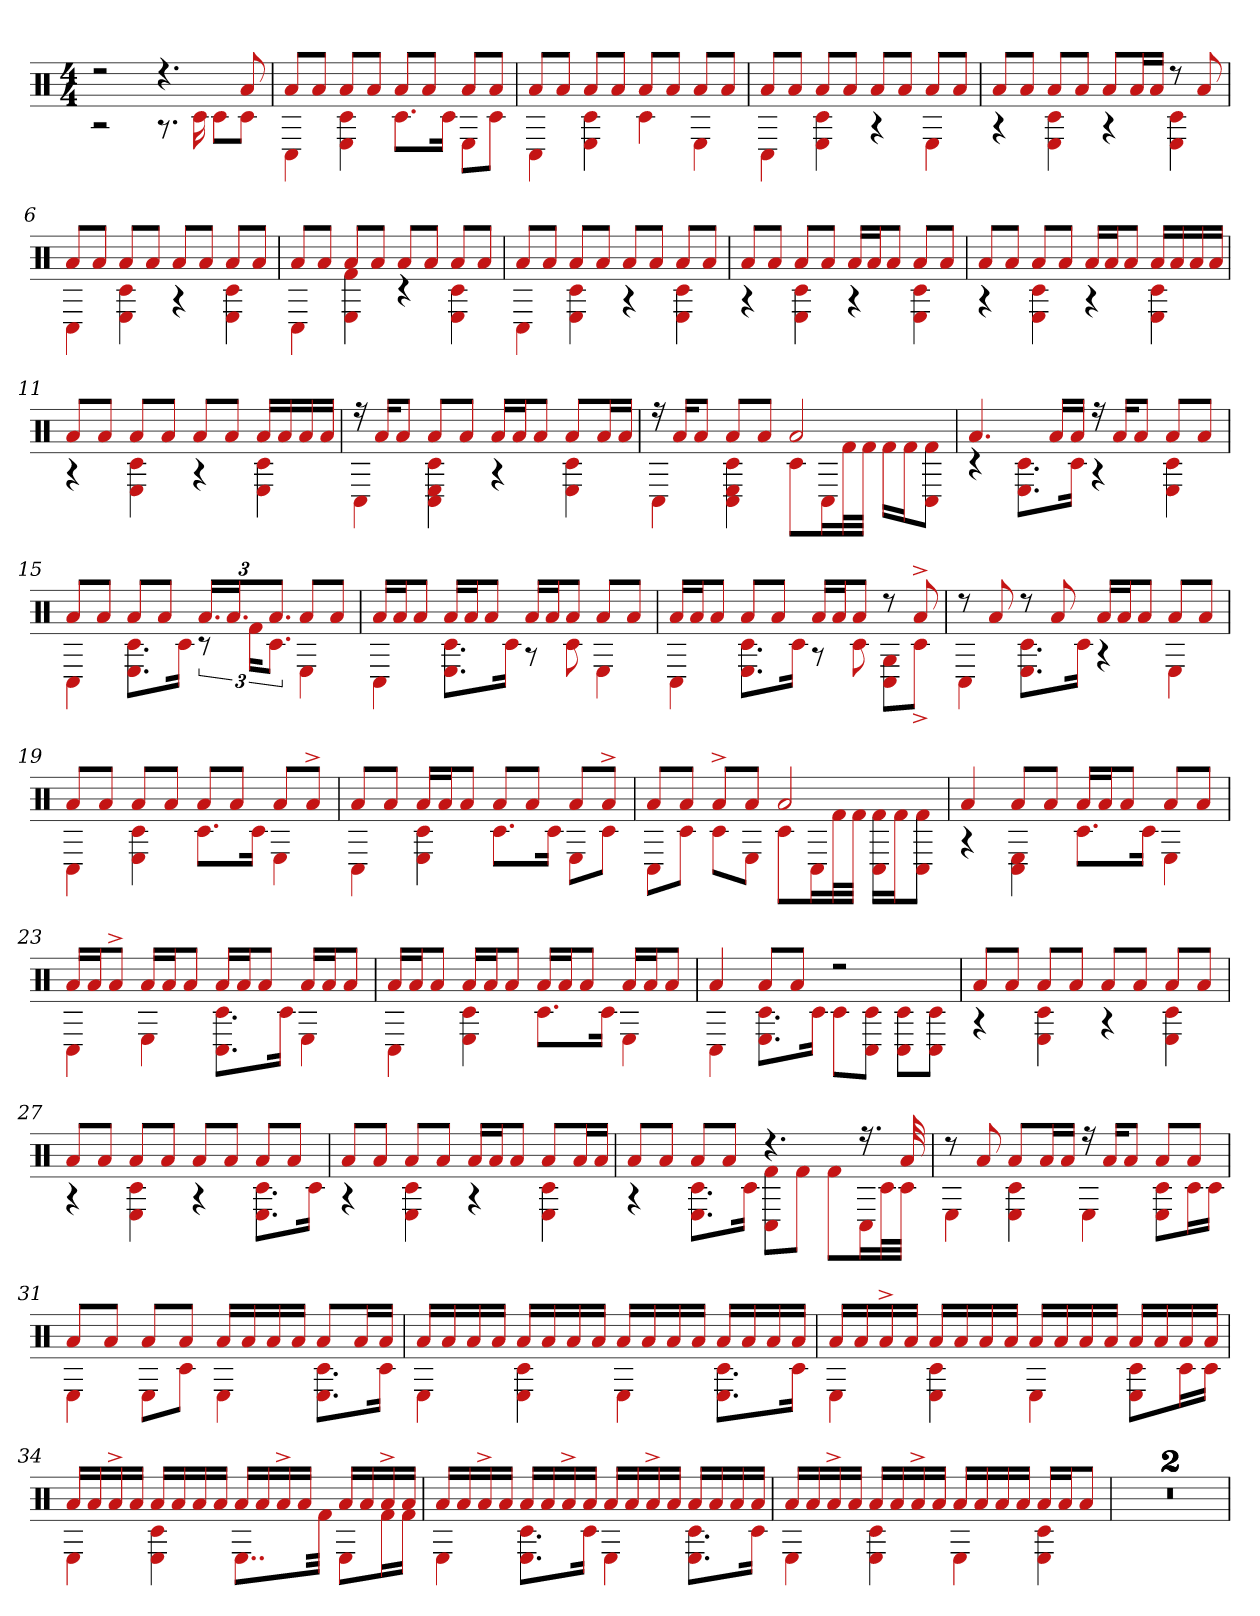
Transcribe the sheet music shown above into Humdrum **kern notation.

**kern
*part1
*staff1
*clefX
*k[]
*M4/4
=1
*^
2r	2r
4.r	8.r
.	16c#
.	8c#L
8a	8c#J
=2	=2
8aL	4C#
8aJ	.
8aL	4E 4c#
8aJ	.
8aL	8.c#L
8aJ	.
.	16c#Jk
8aL	8EL
8aJ	8c#J
=3	=3
8aL	4C#
8aJ	.
8aL	4E 4c#
8aJ	.
8aL	4c#
8aJ	.
8aL	4E
8aJ	.
=4	=4
8aL	4C#
8aJ	.
8aL	4E 4c#
8aJ	.
8aL	4r
8aJ	.
8aL	4E
8aJ	.
=5	=5
8aL	4r
8aJ	.
8aL	4c# 4E
8aJ	.
8aL	4r
16aL	.
16aJJ	.
8r	4E 4c#
8a	.
=6	=6
8aL	4C#
8aJ	.
8aL	4c# 4E
8aJ	.
8aL	4r
8aJ	.
8aL	4E 4c#
8aJ	.
=7	=7
8aL	4C#
8aJ	.
8aL	4f# 4E
8aJ	.
8aL	4r
8aJ	.
8aL	4c# 4E
8aJ	.
=8	=8
8aL	4C#
8aJ	.
8aL	4E 4c#
8aJ	.
8aL	4r
8aJ	.
8aL	4c# 4E
8aJ	.
=9	=9
8aL	4r
8aJ	.
8aL	4c# 4E
8aJ	.
16aLL	4r
16aJ	.
8aJ	.
8aL	4c# 4E
8aJ	.
=10	=10
8aL	4r
8aJ	.
8aL	4E 4c#
8aJ	.
16aLL	4r
16aJ	.
8aJ	.
16aLL	4c# 4E
16a	.
16a	.
16aJJ	.
=11	=11
8aL	4r
8aJ	.
8aL	4E 4c#
8aJ	.
8aL	4r
8aJ	.
16aLL	4E 4c#
16a	.
16a	.
16aJJ	.
=12	=12
16r	4C#
16aKL	.
8aJ	.
8aL	4C# 4E 4c#
8aJ	.
16aLL	4r
16aJ	.
8aJ	.
8aL	4E 4c#
16aL	.
16aJJ	.
=13	=13
16r	4C#
16aKL	.
8aJ	.
8aL	4C# 4E 4c#
8aJ	.
2a	8c#L
.	16C#L
.	32f#L
.	32f#JJJ
.	16f#LL
.	16f#J
.	8C# 8f#J
=14	=14
4.a	4r
.	8.E 8.c#L
16aLL	.
16aJJ	16c#Jk
16r	4r
16aKL	.
8aJ	.
8aL	4E 4c#
8aJ	.
=15	=15
8aL	4C#
8aJ	.
8aL	8.E 8.c#L
8aJ	.
.	16c#Jk
24.aLL	12r
24.aJ	.
.	24f#KL
12.aJ	12.c#J
8aL	4E
8aJ	.
=16	=16
16aLL	4C#
16aJ	.
8aJ	.
16aLL	8.E 8.c#L
16aJ	.
8aJ	.
.	16c#Jk
16aLL	8r
16aJ	.
8aJ	8c#
8aL	4E
8aJ	.
=17	=17
16aLL	4C#
16aJ	.
8aJ	.
8aL	8.c# 8.EL
8aJ	.
.	16c#Jk
16aLL	8r
16aJ	.
8aJ	8c#
8r	8C# 8GL
8a^	8c#^J
=18	=18
8r	4C#
8a	.
8r	8.E 8.c#L
8a	.
.	16c#Jk
16aLL	4r
16aJ	.
8aJ	.
8aL	4E
8aJ	.
=19	=19
8aL	4C#
8aJ	.
8aL	4E 4c#
8aJ	.
8aL	8.c#L
8aJ	.
.	16c#Jk
8aL	4E
8a^J	.
=20	=20
8aL	4C#
8aJ	.
16aLL	4c# 4E
16aJ	.
8aJ	.
8aL	8.c#L
8aJ	.
.	16c#Jk
8aL	8EL
8a^J	8c#J
=21	=21
8aL	8C#L
8aJ	8c#J
8a^L	8c#L
8aJ	8EJ
2a	8c#L
.	16C#L
.	32f#L
.	32f#JJJ
.	16C# 16f#LL
.	16f#J
.	8C# 8f#J
=22	=22
4a	4r
8aL	4C# 4E
8aJ	.
16aLL	8.c#L
16aJ	.
8aJ	.
.	16c#Jk
8aL	4E
8aJ	.
=23	=23
16aLL	4C#
16aJ	.
8a^J	.
16aLL	4E
16aJ	.
8aJ	.
16aLL	8.C# 8.c#L
16aJ	.
8aJ	.
.	16c#Jk
16aLL	4E
16aJ	.
8aJ	.
=24	=24
16aLL	4C#
16aJ	.
8aJ	.
16aLL	4c# 4E
16aJ	.
8aJ	.
16aLL	8.c#L
16aJ	.
8aJ	.
.	16c#Jk
16aLL	4E
16aJ	.
8aJ	.
=25	=25
4a	4C#
8aL	8.E 8.c#L
8aJ	.
.	16c#Jk
2r	8c#L
.	8c# 8C#J
.	8C# 8c#L
.	8C# 8c#J
=26	=26
8aL	4r
8aJ	.
8aL	4c# 4E
8aJ	.
8aL	4r
8aJ	.
8aL	4c# 4E
8aJ	.
=27	=27
8aL	4r
8aJ	.
8aL	4E 4c#
8aJ	.
8aL	4r
8aJ	.
8aL	8.c# 8.EL
8aJ	.
.	16c#Jk
=28	=28
8aL	4r
8aJ	.
8aL	4E 4c#
8aJ	.
16aLL	4r
16aJ	.
8aJ	.
8aL	4E 4c#
16aL	.
16aJJ	.
=29	=29
8aL	4r
8aJ	.
8aL	8.E 8.c#L
8aJ	.
.	16c#Jk
4.r	8C# 8f#L
.	8f#J
.	8f#L
16.r	16C#L
.	32c#L
32a	32c#JJJ
=30	=30
8r	4E
8a	.
8aL	4E 4c#
16aL	.
16aJJ	.
16r	4E
16aKL	.
8aJ	.
8aL	8E 8c#L
8aJ	16c#L
.	16c#JJ
=31	=31
8aL	4E
8aJ	.
8aL	8EL
8aJ	8c#J
16aLL	4E
16a	.
16a	.
16aJJ	.
8aL	8.c# 8.EL
16aL	.
16aJJ	16c#Jk
=32	=32
16aLL	4E
16a	.
16a	.
16aJJ	.
16aLL	4c# 4E
16a	.
16a	.
16aJJ	.
16aLL	4E
16a	.
16a	.
16aJJ	.
16aLL	8.c# 8.EL
16a	.
16a	.
16aJJ	16c#Jk
=33	=33
16aLL	4E
16a	.
16a^	.
16aJJ	.
16aLL	4E 4c#
16a	.
16a	.
16aJJ	.
16aLL	4E
16a	.
16a	.
16aJJ	.
16aLL	8E 8c#L
16a	.
16a	16c#L
16aJJ	16c#JJ
=34	=34
16aLL	4E
16a	.
16a^	.
16aJJ	.
16aLL	4c# 4E
16a	.
16a	.
16aJJ	.
16aLL	8..EL
16a	.
16a^	.
16aJJ	.
.	32f#Jkk
16aLL	8EL
16a	.
16a^	16f#L
16aJJ	16f#JJ
=35	=35
16aLL	4E
16a	.
16a^	.
16aJJ	.
16aLL	8.c# 8.EL
16a	.
16a^	.
16aJJ	16c#Jk
16aLL	4E
16a	.
16a^	.
16aJJ	.
16aLL	8.c# 8.EL
16a	.
16a	.
16aJJ	16c#Jk
=36	=36
16aLL	4E
16a	.
16a^	.
16aJJ	.
16aLL	4E 4c#
16a	.
16a^	.
16aJJ	.
16aLL	4E
16a	.
16a	.
16aJJ	.
16aLL	4c# 4E
16aJ	.
8aJ	.
=37	=37
1r	1r
=38	=38
1r	1r
*v	*v
=
*-
